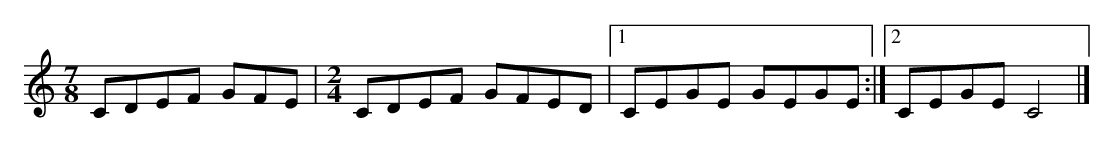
X:1
T:
M:7/8
K:C
CDEF GFE  | \
M:2/4
CDEF GFED |[1 CEGE GEGE :|[2 CEGE C4 |]
